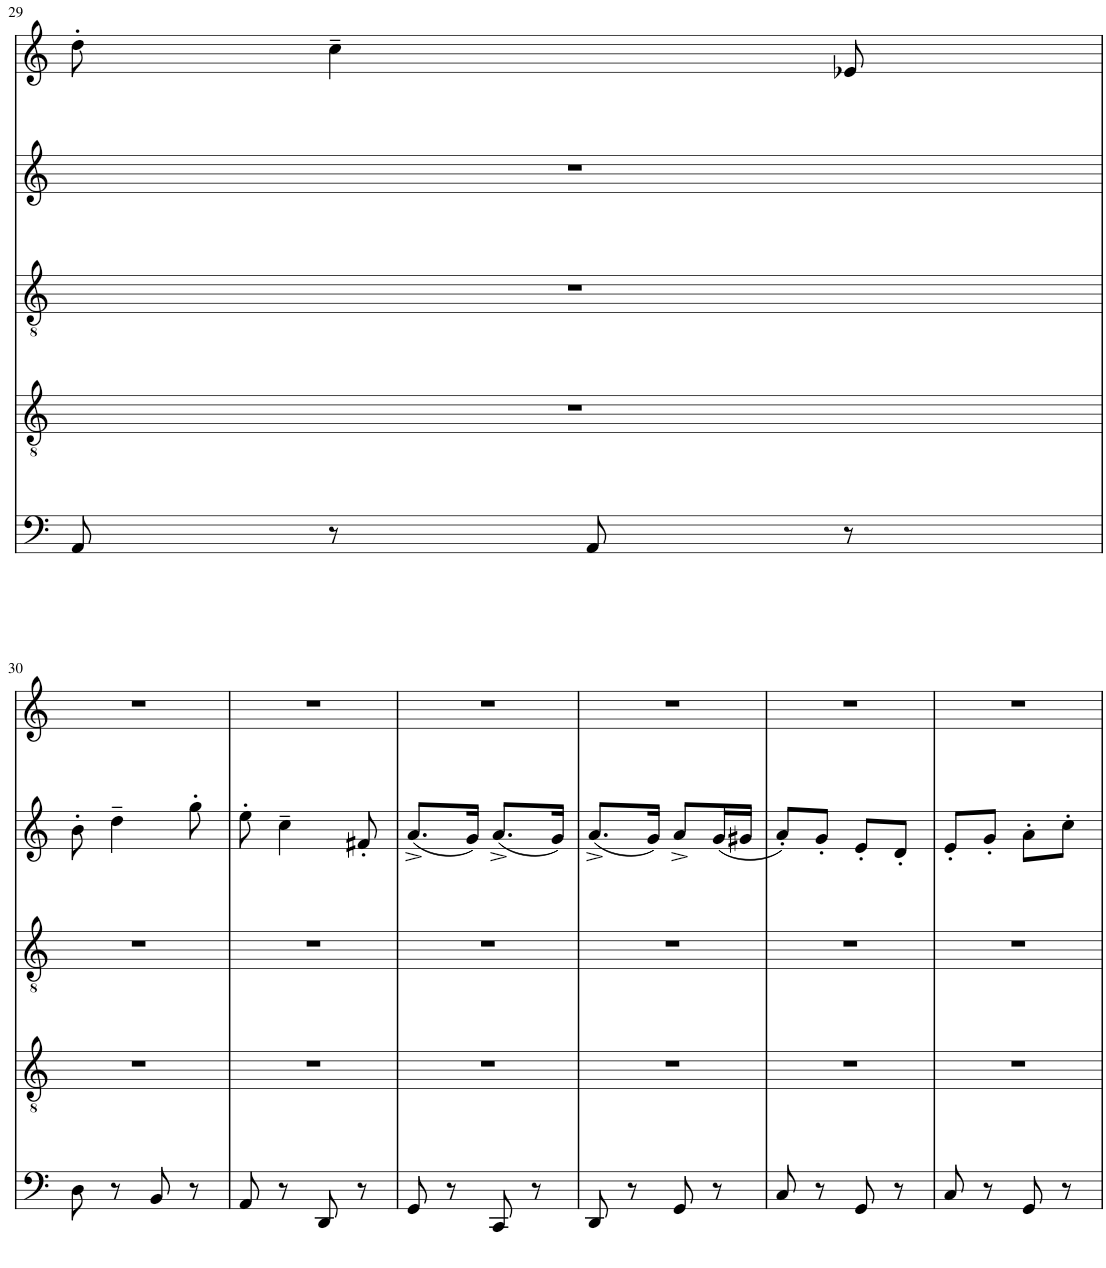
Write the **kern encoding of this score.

**kern	**kern	**kern	**kern	**kern
*part5	*part4	*part3	*part2	*part1
*staff5	*staff4	*staff3	*staff2	*staff1
*I"Bass	*I"Acc 3	*I"Acc 2	*I"Obbligato	*I"Acc 1
*	*I'Acc	*I'Acc	*	*I'Acc
!!LO:PB:g=z
*clefF4	*clefGv2	*clefGv2	*clefG2	*clefG2
*Trd7c12	*	*	*	*
*k[]	*k[]	*k[]	*k[]	*k[]
*M2/4	*M2/4	*M2/4	*M2/4	*M2/4
=29	=29	=29	=29	=29
8AA/	2r	2r	2r	8dd'\
8r	.	.	.	4cc~\
8AA/	.	.	.	.
8r	.	.	.	8e-X/
!!LO:LB:g=z
=30	=30	=30	=30	=30
8D\	2r	2r	8b'\	2r
8r	.	.	4dd~\	.
8BB/	.	.	.	.
8r	.	.	8gg'\	.
=31	=31	=31	=31	=31
8AA/	2r	2r	8ee'\	2r
8r	.	.	4cc~\	.
8DD/	.	.	.	.
8r	.	.	8f#X'/	.
=32	=32	=32	=32	=32
8GG/	2r	2r	(8.a^/L	2r
8r	.	.	.	.
.	.	.	16g/Jk)	.
8CC/	.	.	(8.a^/L	.
8r	.	.	.	.
.	.	.	16g/Jk)	.
=33	=33	=33	=33	=33
8DD/	2r	2r	(8.a^/L	2r
8r	.	.	.	.
.	.	.	16g/Jk)	.
8GG/	.	.	8a^/L	.
8r	.	.	(16g/L	.
.	.	.	16g#X/JJ	.
=34	=34	=34	=34	=34
8C/	2r	2r	8a'/L)	2r
8r	.	.	8g'/J	.
8GG/	.	.	8e'/L	.
8r	.	.	8d'/J	.
=35	=35	=35	=35	=35
8C/	2r	2r	8e'/L	2r
8r	.	.	8g'/J	.
8GG/	.	.	8a'\L	.
8r	.	.	8cc'\J	.
=	=	=	=	=
*-	*-	*-	*-	*-
